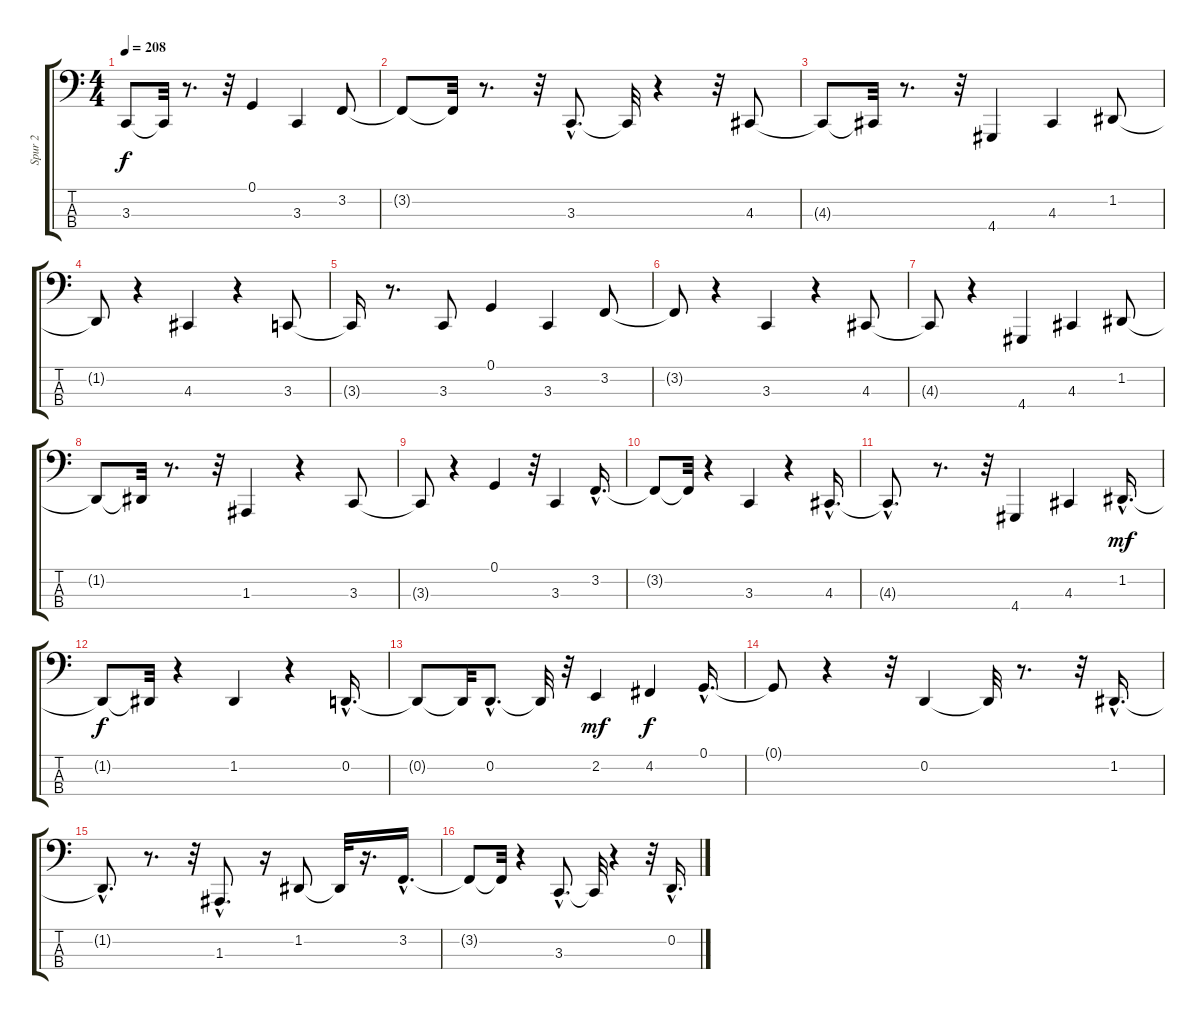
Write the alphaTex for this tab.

\track ("Spur 2" "Spur 2") {instrument acousticgrandpiano}
\staff {score tabs}
\tuning (G2 D2 A1 E1) {hide}
\ts (4 4)
\tempo 208
\clef f4
\ks c
3.3{t}.8{dy f} 3.3{t}.32 r.8{d} r.32 0.1.4 3.3.4 3.2.8 |
3.2{t}.8 3.2{t}.32 r.8{d} r.32 3.3{hac}.8{d} 3.3{t}.32 r.4 r.32 4.3.8 |
4.3{t}.8 4.3{t}.32 r.8{d} r.32 4.4.4 4.3.4 1.2.8 |
1.2{t}.8 r.4 4.3.4 r.4 3.3.8 |
3.3{t}.16 r.8{d} 3.3.8 0.1.4 3.3.4 3.2.8 |
3.2{t}.8 r.4 3.3.4 r.4 4.3.8 |
4.3{t}.8 r.4 4.4.4 4.3.4 1.2.8 |
1.2{t}.8 1.2{t}.32 r.8{d} r.32 1.3.4 r.4 3.3.8 |
3.3{t}.8 r.4 0.1.4 r.32 3.3.4 3.2{hac}.16{d} |
3.2{t}.8 3.2{t}.32 r.4 3.3.4 r.4 4.3{hac}.16{d} |
4.3{hac t}.8{d} r.8{d} r.32 4.4.4 4.3.4 1.2{hac}.16{d dy mf} |
1.2{t}.8{dy f} 1.2{t}.32 r.4 1.2.4 r.4 0.2{hac}.16{d} |
0.2{t}.8 0.2{t}.32 0.2{hac}.8{d} 0.2{t}.32 r.32 2.2.4{dy mf} 4.2.4{dy f} 0.1{hac}.16{d instrument electricbassfinger} |
0.1{t}.8 r.4 r.32 0.2.4 0.2{t}.32 r.8{d} r.32 1.2{hac}.16{d} |
1.2{hac t}.8{d} r.8{d} r.32 1.3{hac}.8{d} r.16 1.2.8 1.2{t}.32 r.16{d} 3.2{hac}.16{d} |
3.2{t}.8 3.2{t}.32 r.4 3.3{hac}.8{d} 3.3{t}.32 r.4 r.32 0.2{hac}.16{d}
